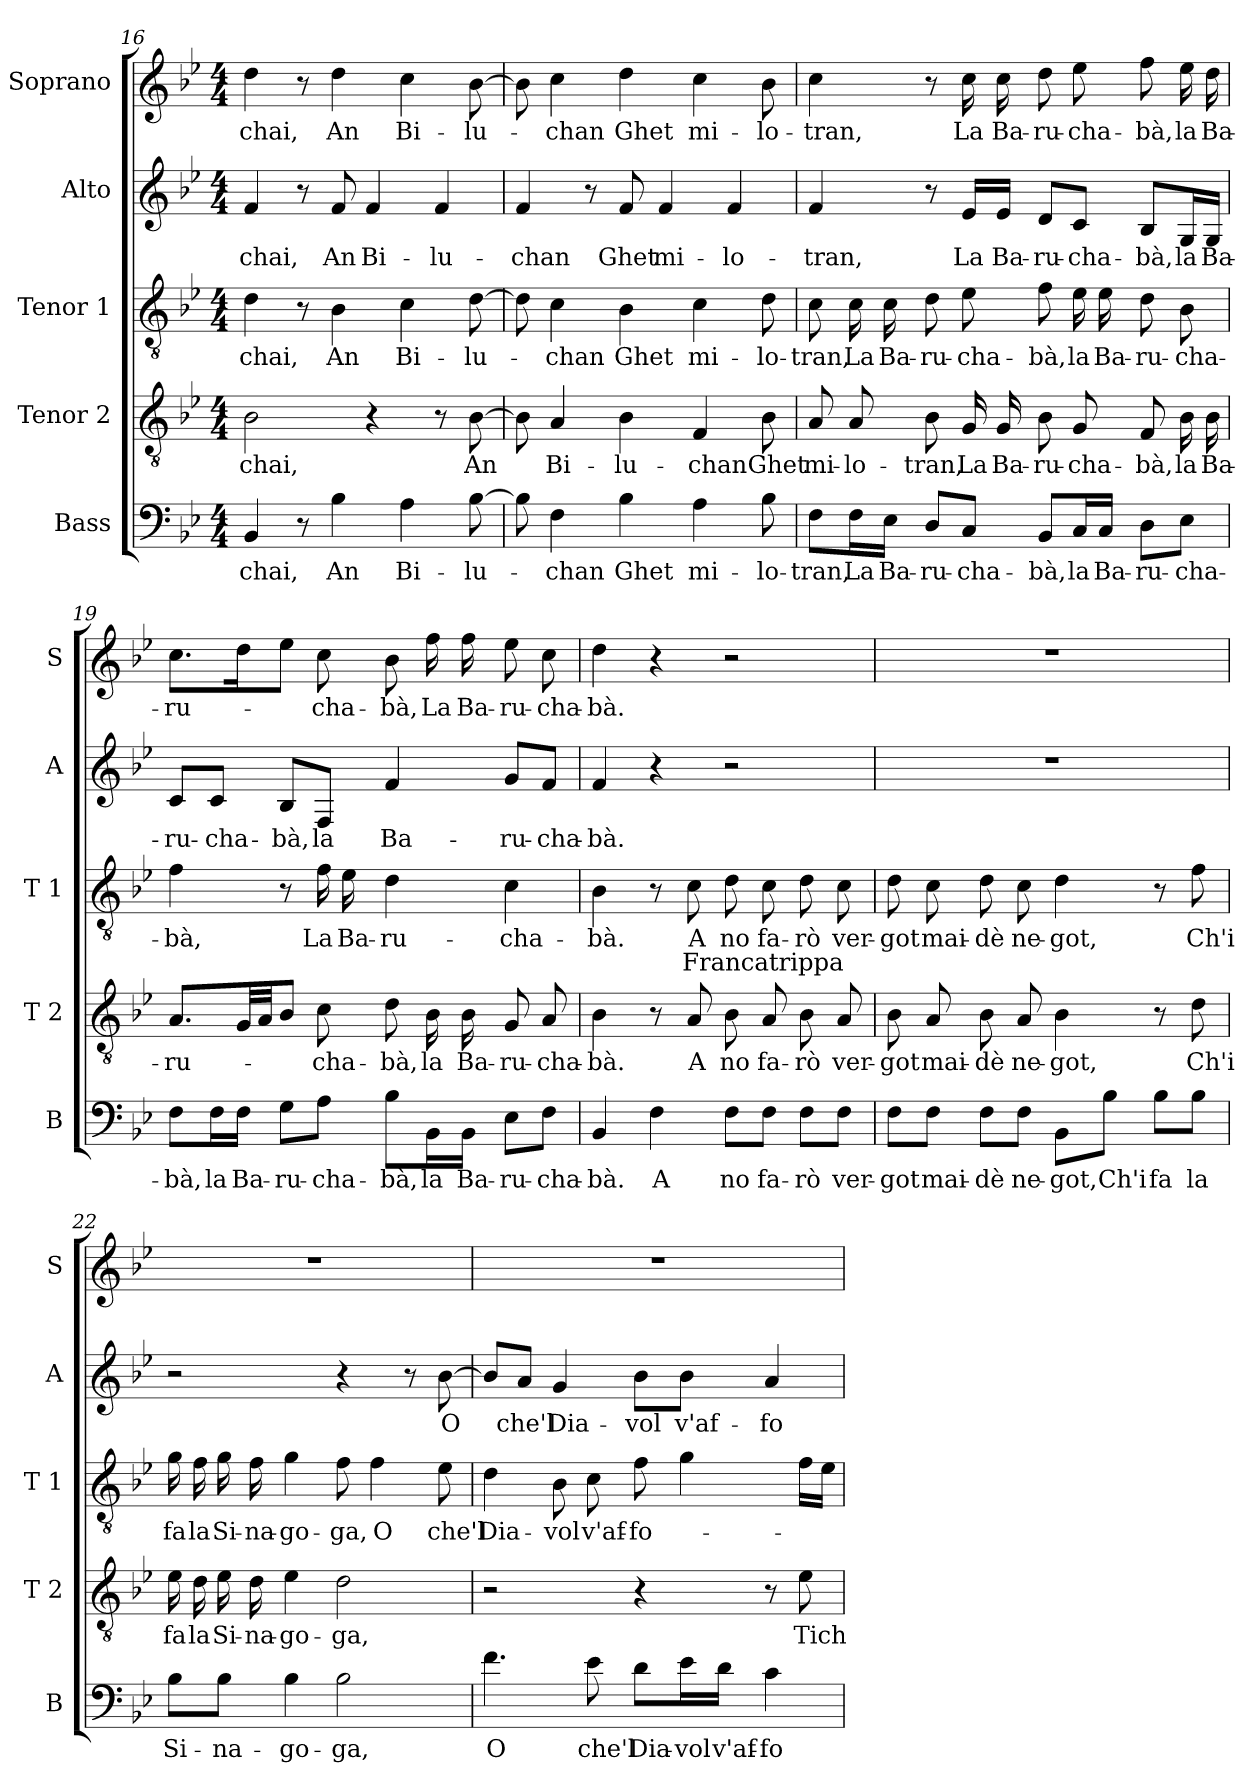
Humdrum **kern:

**kern	**text	**kern	**text	**kern	**text	**text	**kern	**text	**kern	**text
*part5	*part5	*part4	*part4	*part3	*part3	*part3	*part2	*part2	*part1	*part1
*staff5	*staff5	*staff4	*staff4	*staff3	*staff3	*staff3	*staff2	*staff2	*staff1	*staff1
*I"Bass	*	*I"Tenor 2	*	*I"Tenor 1	*	*	*I"Alto	*	*I"Soprano	*
*I'B	*	*I'T 2	*	*I'T 1	*	*	*I'A	*	*I'S	*
*clefF4	*	*clefGv2	*	*clefGv2	*	*	*clefG2	*	*clefG2	*
*k[b-e-]	*	*k[b-e-]	*	*k[b-e-]	*	*	*k[b-e-]	*	*k[b-e-]	*
*B-:	*	*B-:	*	*B-:	*	*	*B-:	*	*B-:	*
*M4/4	*	*M4/4	*	*M4/4	*	*	*M4/4	*	*M4/4	*
=16	=16	=16	=16	=16	=16	=16	=16	=16	=16	=16
!	!LO:LY:b	!	!LO:LY:b	!	!LO:LY:b	!	!	!LO:LY:b	!	!LO:LY:b
4BB-/	-chai,	2B-\	-chai,	4d\	-chai,	.	4f/	-chai,	4dd\	-chai,
8r	.	.	.	8r	.	.	8r	.	8r	.
!	!LO:LY:b	!	!	!	!LO:LY:b	!	!	!LO:LY:b	!	!LO:LY:b
4B-\	An	.	.	4B-\	An	.	8f/	An	4dd\	An
!	!	!	!	!	!	!	!	!LO:LY:b	!	!
.	.	4r	.	.	.	.	4f/	Bi-	.	.
!	!LO:LY:b	!	!	!	!LO:LY:b	!	!	!	!	!LO:LY:b
4A\	Bi-	.	.	4c\	Bi-	.	.	.	4cc\	Bi-
!	!	!	!	!	!	!	!	!LO:LY:b	!	!
.	.	8r	.	.	.	.	4f/	-lu-	.	.
!	!LO:LY:b	!	!LO:LY:b	!	!LO:LY:b	!	!	!	!	!LO:LY:b
[8B-\	-lu-	[8B-\	An	[8d\	-lu-	.	.	.	[8b-\	-lu-
=17	=17	=17	=17	=17	=17	=17	=17	=17	=17	=17
!	!	!	!	!	!	!	!	!LO:LY:b	!	!
8B-\]	.	8B-\]	.	8d\]	.	.	4f/	-chan	8b-\]	.
!	!LO:LY:b	!	!LO:LY:b	!	!LO:LY:b	!	!	!	!	!LO:LY:b
4F\	-chan	4A/	Bi-	4c\	-chan	.	.	.	4cc\	-chan
.	.	.	.	.	.	.	8r	.	.	.
!	!LO:LY:b	!	!LO:LY:b	!	!LO:LY:b	!	!	!LO:LY:b	!	!LO:LY:b
4B-\	Ghet	4B-\	-lu-	4B-\	Ghet	.	8f/	Ghet	4dd\	Ghet
!	!	!	!	!	!	!	!	!LO:LY:b	!	!
.	.	.	.	.	.	.	4f/	mi-	.	.
!	!LO:LY:b	!	!LO:LY:b	!	!LO:LY:b	!	!	!	!	!LO:LY:b
4A\	mi-	4F/	-chan	4c\	mi-	.	.	.	4cc\	mi-
!	!	!	!	!	!	!	!	!LO:LY:b	!	!
.	.	.	.	.	.	.	4f/	-lo-	.	.
!	!LO:LY:b	!	!LO:LY:b	!	!LO:LY:b	!	!	!	!	!LO:LY:b
8B-\	-lo-	8B-\	Ghet	8d\	-lo-	.	.	.	8b-\	-lo-
!!LO:LB:g=z
=18	=18	=18	=18	=18	=18	=18	=18	=18	=18	=18
!	!LO:LY:b	!	!LO:LY:b	!	!LO:LY:b	!	!	!LO:LY:b	!	!LO:LY:b
8F\L	-tran,	8A/	mi-	8c\	-tran,	.	4f/	-tran,	4cc\	-tran,
!	!LO:LY:b	!	!LO:LY:b	!	!LO:LY:b	!	!	!	!	!
16F\L	La	8A/	-lo-	16c\	La	.	.	.	.	.
!	!LO:LY:b	!	!	!	!LO:LY:b	!	!	!	!	!
16E-\JJ	Ba-	.	.	16c\	Ba-	.	.	.	.	.
!	!LO:LY:b	!	!LO:LY:b	!	!LO:LY:b	!	!	!	!	!
8D/L	-ru-	8B-\	-tran,	8d\	-ru-	.	8r	.	8r	.
!	!LO:LY:b	!	!LO:LY:b	!	!LO:LY:b	!	!	!LO:LY:b	!	!LO:LY:b
8C/J	-cha-	16G/	La	8e-\	-cha-	.	16e-/LL	La	16cc\	La
!	!	!	!LO:LY:b	!	!	!	!	!LO:LY:b	!	!LO:LY:b
.	.	16G/	Ba-	.	.	.	16e-/JJ	Ba-	16cc\	Ba-
!	!LO:LY:b	!	!LO:LY:b	!	!LO:LY:b	!	!	!LO:LY:b	!	!LO:LY:b
8BB-/L	-bà,	8B-\	-ru-	8f\	-bà,	.	8d/L	-ru-	8dd\	-ru-
!	!LO:LY:b	!	!LO:LY:b	!	!LO:LY:b	!	!	!LO:LY:b	!	!LO:LY:b
16C/L	la	8G/	-cha-	16e-\	la	.	8c/J	-cha-	8ee-\	-cha-
!	!LO:LY:b	!	!	!	!LO:LY:b	!	!	!	!	!
16C/JJ	Ba-	.	.	16e-\	Ba-	.	.	.	.	.
!	!LO:LY:b	!	!LO:LY:b	!	!LO:LY:b	!	!	!LO:LY:b	!	!LO:LY:b
8D\L	-ru-	8F/	-bà,	8d\	-ru-	.	8B-/L	-bà,	8ff\	-bà,
!	!LO:LY:b	!	!LO:LY:b	!	!LO:LY:b	!	!	!LO:LY:b	!	!LO:LY:b
8E-\J	-cha-	16B-\	la	8B-\	-cha-	.	16G/L	la	16ee-\	la
!	!	!	!LO:LY:b	!	!	!	!	!LO:LY:b	!	!LO:LY:b
.	.	16B-\	Ba-	.	.	.	16G/JJ	Ba-	16dd\	Ba-
=19	=19	=19	=19	=19	=19	=19	=19	=19	=19	=19
!	!LO:LY:b	!	!LO:LY:b	!	!LO:LY:b	!	!	!LO:LY:b	!	!LO:LY:b
8F\L	-bà,	8.A/L	-ru-	4f\	-bà,	.	8c/L	-ru-	8.cc\L	-ru-
!	!LO:LY:b	!	!	!	!	!	!	!LO:LY:b	!	!
16F\L	la	.	.	.	.	.	8c/J	-cha-	.	.
!	!LO:LY:b	!	!	!	!	!	!	!	!	!
16F\JJ	Ba-	32G/LL	.	.	.	.	.	.	16dd\k	.
.	.	32A/JJ	.	.	.	.	.	.	.	.
!	!LO:LY:b	!	!	!	!	!	!	!LO:LY:b	!	!
8G\L	-ru-	8B-/J	.	8r	.	.	8B-/L	-bà,	8ee-\J	.
!	!LO:LY:b	!	!LO:LY:b	!	!LO:LY:b	!	!	!LO:LY:b	!	!LO:LY:b
8A\J	-cha-	8c\	-cha-	16f\	La	.	8F/J	la	8cc\	-cha-
!	!	!	!	!	!LO:LY:b	!	!	!	!	!
.	.	.	.	16e-\	Ba-	.	.	.	.	.
!	!LO:LY:b	!	!LO:LY:b	!	!LO:LY:b	!	!	!LO:LY:b	!	!LO:LY:b
8B-\L	-bà,	8d\	-bà,	4d\	-ru-	.	4f/	Ba-	8b-\	-bà,
!	!LO:LY:b	!	!LO:LY:b	!	!	!	!	!	!	!LO:LY:b
16BB-\L	la	16B-\	la	.	.	.	.	.	16ff\	La
!	!LO:LY:b	!	!LO:LY:b	!	!	!	!	!	!	!LO:LY:b
16BB-\JJ	Ba-	16B-\	Ba-	.	.	.	.	.	16ff\	Ba-
!	!LO:LY:b	!	!LO:LY:b	!	!LO:LY:b	!	!	!LO:LY:b	!	!LO:LY:b
8E-\L	-ru-	8G/	-ru-	4c\	-cha-	.	8g/L	-ru-	8ee-\	-ru-
!	!LO:LY:b	!	!LO:LY:b	!	!	!	!	!LO:LY:b	!	!LO:LY:b
8F\J	-cha-	8A/	-cha-	.	.	.	8f/J	-cha-	8cc\	-cha-
=20	=20	=20	=20	=20	=20	=20	=20	=20	=20	=20
!	!LO:LY:b	!	!LO:LY:b	!	!LO:LY:b	!	!	!LO:LY:b	!	!LO:LY:b
4BB-/	-bà.	4B-\	-bà.	4B-\	-bà.	.	4f/	-bà.	4dd\	-bà.
!	!LO:LY:b	!	!	!	!	!	!	!	!	!
4F\	A	8r	.	8r	.	.	4r	.	4r	.
!	!	!	!LO:LY:b	!	!LO:LY:b	!LO:LY:a	!	!	!	!
.	.	8A/	A	8c\	A	Francatrippa	.	.	.	.
!	!LO:LY:b	!	!LO:LY:b	!	!LO:LY:b	!	!	!	!	!
8F\L	no	8B-\	no	8d\	no	.	2r	.	2r	.
!	!LO:LY:b	!	!LO:LY:b	!	!LO:LY:b	!	!	!	!	!
8F\J	fa-	8A/	fa-	8c\	fa-	.	.	.	.	.
!	!LO:LY:b	!	!LO:LY:b	!	!LO:LY:b	!	!	!	!	!
8F\L	-rò	8B-\	-rò	8d\	-rò	.	.	.	.	.
!	!LO:LY:b	!	!LO:LY:b	!	!LO:LY:b	!	!	!	!	!
8F\J	ver-	8A/	ver-	8c\	ver-	.	.	.	.	.
!!LO:LB:g=z
=21	=21	=21	=21	=21	=21	=21	=21	=21	=21	=21
!	!LO:LY:b	!	!LO:LY:b	!	!LO:LY:b	!	!	!	!	!
8F\L	-got	8B-\	-got	8d\	-got	.	1r	.	1r	.
!	!LO:LY:b	!	!LO:LY:b	!	!LO:LY:b	!	!	!	!	!
8F\J	mai-	8A/	mai-	8c\	mai-	.	.	.	.	.
!	!LO:LY:b	!	!LO:LY:b	!	!LO:LY:b	!	!	!	!	!
8F\L	-dè	8B-\	-dè	8d\	-dè	.	.	.	.	.
!	!LO:LY:b	!	!LO:LY:b	!	!LO:LY:b	!	!	!	!	!
8F\J	ne-	8A/	ne-	8c\	ne-	.	.	.	.	.
!	!LO:LY:b	!	!LO:LY:b	!	!LO:LY:b	!	!	!	!	!
8BB-\L	-got,	4B-\	-got,	4d\	-got,	.	.	.	.	.
!	!LO:LY:b	!	!	!	!	!	!	!	!	!
8B-\J	Ch'i	.	.	.	.	.	.	.	.	.
!	!LO:LY:b	!	!	!	!	!	!	!	!	!
8B-\L	fa	8r	.	8r	.	.	.	.	.	.
!	!LO:LY:b	!	!LO:LY:b	!	!LO:LY:b	!	!	!	!	!
8B-\J	la	8d\	Ch'i	8f\	Ch'i	.	.	.	.	.
=22	=22	=22	=22	=22	=22	=22	=22	=22	=22	=22
!	!LO:LY:b	!	!LO:LY:b	!	!LO:LY:b	!	!	!	!	!
8B-\L	Si-	16e-\	fa	16g\	fa	.	2r	.	1r	.
!	!	!	!LO:LY:b	!	!LO:LY:b	!	!	!	!	!
.	.	16d\	la	16f\	la	.	.	.	.	.
!	!LO:LY:b	!	!LO:LY:b	!	!LO:LY:b	!	!	!	!	!
8B-\J	-na-	16e-\	Si-	16g\	Si-	.	.	.	.	.
!	!	!	!LO:LY:b	!	!LO:LY:b	!	!	!	!	!
.	.	16d\	-na-	16f\	-na-	.	.	.	.	.
!	!LO:LY:b	!	!LO:LY:b	!	!LO:LY:b	!	!	!	!	!
4B-\	-go-	4e-\	-go-	4g\	-go-	.	.	.	.	.
!	!LO:LY:b	!	!LO:LY:b	!	!LO:LY:b	!	!	!	!	!
2B-\	-ga,	2d\	-ga,	8f\	-ga,	.	4r	.	.	.
!	!	!	!	!	!LO:LY:b	!	!	!	!	!
.	.	.	.	4f\	O	.	.	.	.	.
.	.	.	.	.	.	.	8r	.	.	.
!	!	!	!	!	!LO:LY:b	!	!	!LO:LY:b	!	!
.	.	.	.	8e-\	che'l	.	[8b-\	O	.	.
=23	=23	=23	=23	=23	=23	=23	=23	=23	=23	=23
!	!LO:LY:b	!	!	!	!LO:LY:b	!	!	!	!	!
4.f\	O	2r	.	4d\	Dia-	.	8b-/L]	.	1r	.
!	!	!	!	!	!	!	!	!LO:LY:b	!	!
.	.	.	.	.	.	.	8a/J	che'l	.	.
!	!	!	!	!	!LO:LY:b	!	!	!LO:LY:b	!	!
.	.	.	.	8B-\	-vol	.	4g/	Dia-	.	.
!	!LO:LY:b	!	!	!	!LO:LY:b	!	!	!	!	!
8e-\	che'l	.	.	8c\	v'af-	.	.	.	.	.
!	!LO:LY:b	!	!	!	!LO:LY:b	!	!	!LO:LY:b	!	!
8d\L	Dia-	4r	.	8f\	-fo-	.	8b-\L	-vol	.	.
!	!LO:LY:b	!	!	!	!	!	!	!LO:LY:b	!	!
16e-\L	-vol	.	.	4g\	.	.	8b-\J	v'af-	.	.
!	!LO:LY:b	!	!	!	!	!	!	!	!	!
16d\JJ	v'af-	.	.	.	.	.	.	.	.	.
!	!LO:LY:b	!	!	!	!	!	!	!LO:LY:b	!	!
4c\	-fo-	8r	.	.	.	.	4a/	-fo-	.	.
!	!	!	!LO:LY:b	!	!	!	!	!	!	!
.	.	8e-\	Tich	16f\LL	.	.	.	.	.	.
.	.	.	.	16e-\JJ	.	.	.	.	.	.
=	=	=	=	=	=	=	=	=	=	=
*-	*-	*-	*-	*-	*-	*-	*-	*-	*-	*-
